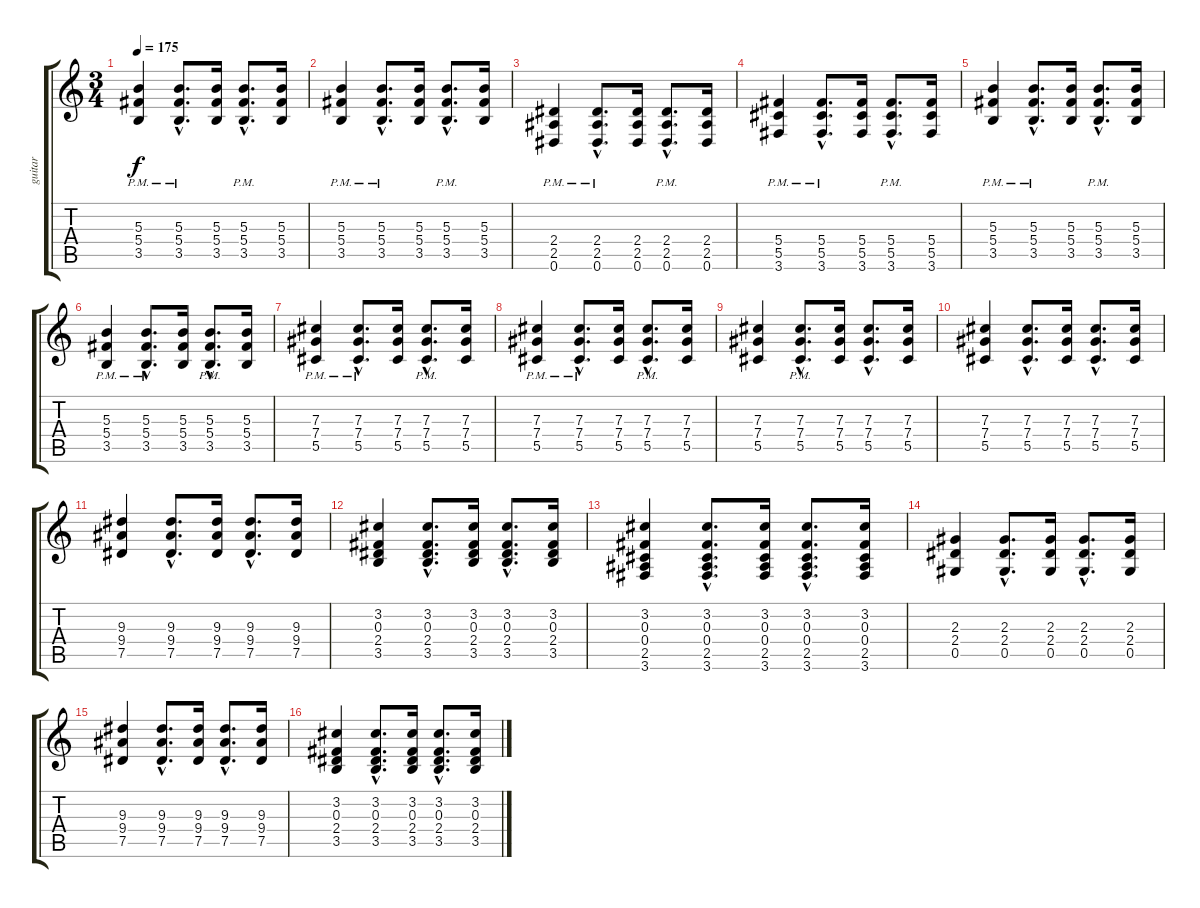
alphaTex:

\track ("guitar" "guitar") {instrument acousticguitarsteel}
\staff {score tabs}
\tuning (Eb4 Bb3 Gb3 Db3 Ab2 Eb2) {hide}
\ts (3 4)
\tempo 175
\clef g2
\ks c
(5.3{pm} 5.4{pm} 3.5{pm}).4{dy f} (5.3{hac pm} 5.4{hac pm} 3.5{hac pm}).8{d} (5.3 5.4 3.5).16 (5.3{hac pm} 5.4{hac pm} 3.5{hac pm}).8{d} (5.3 5.4 3.5).16 |
(5.3{pm} 5.4{pm} 3.5{pm}).4 (5.3{hac pm} 5.4{hac pm} 3.5{hac pm}).8{d} (5.3 5.4 3.5).16 (5.3{hac pm} 5.4{hac pm} 3.5{hac pm}).8{d} (5.3 5.4 3.5).16 |
(2.4{pm} 2.5{pm} 0.6{pm}).4 (2.4{hac pm} 2.5{hac pm} 0.6{hac pm}).8{d} (2.4 2.5 0.6).16 (2.4{hac pm} 2.5{hac pm} 0.6{hac pm}).8{d} (2.4 2.5 0.6).16 |
(5.4{pm} 5.5{pm} 3.6{pm}).4 (5.4{hac pm} 5.5{hac pm} 3.6{hac pm}).8{d} (5.4 5.5 3.6).16 (5.4{hac pm} 5.5{hac pm} 3.6{hac pm}).8{d} (5.4 5.5 3.6).16 |
(5.3{pm} 5.4{pm} 3.5{pm}).4 (5.3{hac pm} 5.4{hac pm} 3.5{hac pm}).8{d} (5.3 5.4 3.5).16 (5.3{hac pm} 5.4{hac pm} 3.5{hac pm}).8{d} (5.3 5.4 3.5).16 |
(5.3{pm} 5.4{pm} 3.5{pm}).4 (5.3{hac pm} 5.4{hac pm} 3.5{hac pm}).8{d} (5.3 5.4 3.5).16 (5.3{hac pm} 5.4{hac pm} 3.5{hac pm}).8{d} (5.3 5.4 3.5).16 |
(7.3{pm} 7.4{pm} 5.5{pm}).4 (7.3{hac pm} 7.4{hac pm} 5.5{hac pm}).8{d} (7.3 7.4 5.5).16 (7.3{hac pm} 7.4{hac pm} 5.5{hac pm}).8{d} (7.3 7.4 5.5).16 |
(7.3{pm} 7.4{pm} 5.5{pm}).4 (7.3{hac pm} 7.4{hac pm} 5.5{hac pm}).8{d} (7.3 7.4 5.5).16 (7.3{hac pm} 7.4{hac pm} 5.5{hac pm}).8{d} (7.3 7.4 5.5).16 |
(7.3 7.4 5.5).4 (7.3{hac pm} 7.4{hac pm} 5.5{hac pm}).8{d} (7.3 7.4 5.5).16 (7.3{hac} 7.4{hac} 5.5{hac}).8{d} (7.3 7.4 5.5).16 |
(7.3 7.4 5.5).4 (7.3{hac} 7.4{hac} 5.5{hac}).8{d} (7.3 7.4 5.5).16 (7.3{hac} 7.4{hac} 5.5{hac}).8{d} (7.3 7.4 5.5).16 |
(9.3 9.4 7.5).4 (9.3{hac} 9.4{hac} 7.5{hac}).8{d} (9.3 9.4 7.5).16 (9.3{hac} 9.4{hac} 7.5{hac}).8{d} (9.3 9.4 7.5).16 |
(3.2 0.3 2.4 3.5).4 (3.2{hac} 0.3{hac} 2.4{hac} 3.5{hac}).8{d} (3.2 0.3 2.4 3.5).16 (3.2{hac} 0.3{hac} 2.4{hac} 3.5{hac}).8{d} (3.2 0.3 2.4 3.5).16 |
(3.2 0.3 0.4 2.5 3.6).4 (3.2{hac} 0.3{hac} 0.4{hac} 2.5{hac} 3.6{hac}).8{d} (3.2 0.3 0.4 2.5 3.6).16 (3.2{hac} 0.3{hac} 0.4{hac} 2.5{hac} 3.6{hac}).8{d} (3.2 0.3 0.4 2.5 3.6).16 |
(2.3 2.4 0.5).4 (2.3{hac} 2.4{hac} 0.5{hac}).8{d} (2.3 2.4 0.5).16 (2.3{hac} 2.4{hac} 0.5{hac}).8{d} (2.3 2.4 0.5).16 |
(9.3 9.4 7.5).4 (9.3{hac} 9.4{hac} 7.5{hac}).8{d} (9.3 9.4 7.5).16 (9.3{hac} 9.4{hac} 7.5{hac}).8{d} (9.3 9.4 7.5).16 |
(3.2 0.3 2.4 3.5).4 (3.2{hac} 0.3{hac} 2.4{hac} 3.5{hac}).8{d} (3.2 0.3 2.4 3.5).16 (3.2{hac} 0.3{hac} 2.4{hac} 3.5{hac}).8{d} (3.2 0.3 2.4 3.5).16
